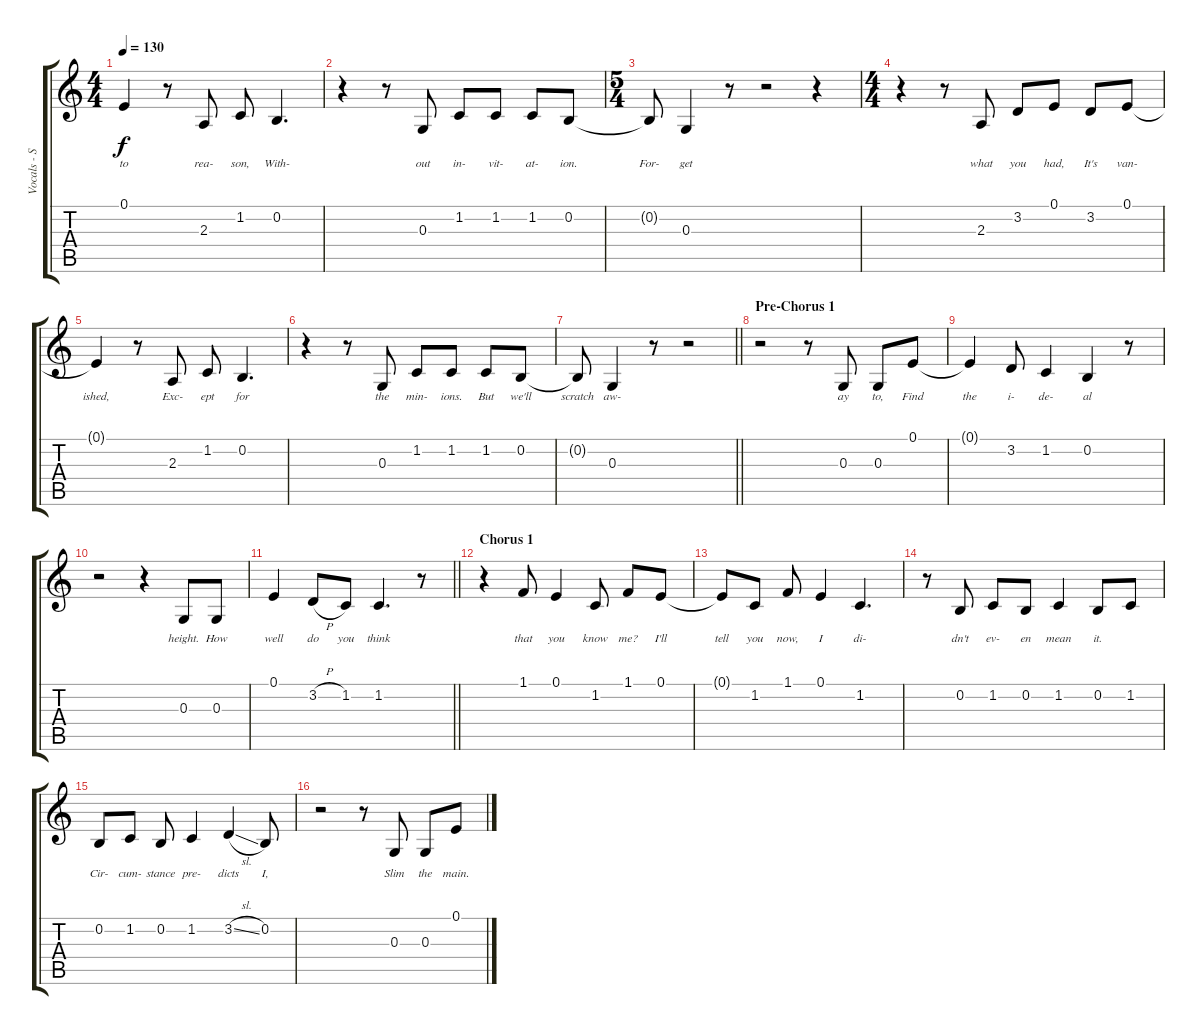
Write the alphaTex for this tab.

\track ("Vocals - Simon Neil" "Vocals - S") {instrument altosax}
\staff {score tabs}
\tuning (E4 B3 G3 D3 A2 E2) {hide}
\ts (4 4)
\tempo 130
\clef g2
\ks c
0.1{t}.4{lyrics (0 "to") lyrics (1 "") lyrics (2 "") lyrics (3 "") lyrics (4 "") dy f} r.8 2.3.8{lyrics (0 "rea-") lyrics (1 "") lyrics (2 "") lyrics (3 "") lyrics (4 "")} 1.2.8{lyrics (0 "son,") lyrics (1 "") lyrics (2 "") lyrics (3 "") lyrics (4 "")} 0.2.4{d lyrics (0 "With-") lyrics (1 "") lyrics (2 "") lyrics (3 "") lyrics (4 "")} |
r.4 r.8 0.3.8{lyrics (0 "out") lyrics (1 "") lyrics (2 "") lyrics (3 "") lyrics (4 "")} 1.2.8{lyrics (0 "in-") lyrics (1 "") lyrics (2 "") lyrics (3 "") lyrics (4 "")} 1.2.8{lyrics (0 "vit-") lyrics (1 "") lyrics (2 "") lyrics (3 "") lyrics (4 "")} 1.2.8{lyrics (0 "at-") lyrics (1 "") lyrics (2 "") lyrics (3 "") lyrics (4 "")} 0.2.8{lyrics (0 "ion.") lyrics (1 "") lyrics (2 "") lyrics (3 "") lyrics (4 "")} |
\ts (5 4)
0.2{t}.8{lyrics (0 "For-") lyrics (1 "") lyrics (2 "") lyrics (3 "") lyrics (4 "")} 0.3.4{lyrics (0 "get") lyrics (1 "") lyrics (2 "") lyrics (3 "") lyrics (4 "")} r.8 r.2 r.4 |
\ts (4 4)
r.4 r.8 2.3.8{lyrics (0 "what") lyrics (1 "") lyrics (2 "") lyrics (3 "") lyrics (4 "")} 3.2.8{lyrics (0 "you") lyrics (1 "") lyrics (2 "") lyrics (3 "") lyrics (4 "")} 0.1.8{lyrics (0 "had,") lyrics (1 "") lyrics (2 "") lyrics (3 "") lyrics (4 "")} 3.2.8{lyrics (0 "It's") lyrics (1 "") lyrics (2 "") lyrics (3 "") lyrics (4 "")} 0.1.8{lyrics (0 "van-") lyrics (1 "") lyrics (2 "") lyrics (3 "") lyrics (4 "")} |
0.1{t}.4{lyrics (0 "ished,") lyrics (1 "") lyrics (2 "") lyrics (3 "") lyrics (4 "")} r.8 2.3.8{lyrics (0 "Exc-") lyrics (1 "") lyrics (2 "") lyrics (3 "") lyrics (4 "")} 1.2.8{lyrics (0 "ept") lyrics (1 "") lyrics (2 "") lyrics (3 "") lyrics (4 "")} 0.2.4{d lyrics (0 "for") lyrics (1 "") lyrics (2 "") lyrics (3 "") lyrics (4 "")} |
r.4 r.8 0.3.8{lyrics (0 "the") lyrics (1 "") lyrics (2 "") lyrics (3 "") lyrics (4 "")} 1.2.8{lyrics (0 "min-") lyrics (1 "") lyrics (2 "") lyrics (3 "") lyrics (4 "")} 1.2.8{lyrics (0 "ions.") lyrics (1 "") lyrics (2 "") lyrics (3 "") lyrics (4 "")} 1.2.8{lyrics (0 "But") lyrics (1 "") lyrics (2 "") lyrics (3 "") lyrics (4 "")} 0.2.8{lyrics (0 "we'll") lyrics (1 "") lyrics (2 "") lyrics (3 "") lyrics (4 "")} |
\barLineRight lightlight
0.2{t}.8{lyrics (0 "scratch") lyrics (1 "") lyrics (2 "") lyrics (3 "") lyrics (4 "")} 0.3.4{lyrics (0 "aw-") lyrics (1 "") lyrics (2 "") lyrics (3 "") lyrics (4 "")} r.8 r.2 |
\section ("" "Pre-Chorus 1")
r.2 r.8 0.3.8{lyrics (0 "ay") lyrics (1 "") lyrics (2 "") lyrics (3 "") lyrics (4 "")} 0.3.8{lyrics (0 "to,") lyrics (1 "") lyrics (2 "") lyrics (3 "") lyrics (4 "")} 0.1.8{lyrics (0 "Find") lyrics (1 "") lyrics (2 "") lyrics (3 "") lyrics (4 "")} |
0.1{t}.4{lyrics (0 "the") lyrics (1 "") lyrics (2 "") lyrics (3 "") lyrics (4 "")} 3.2.8{lyrics (0 "i-") lyrics (1 "") lyrics (2 "") lyrics (3 "") lyrics (4 "")} 1.2.4{lyrics (0 "de-") lyrics (1 "") lyrics (2 "") lyrics (3 "") lyrics (4 "")} 0.2.4{lyrics (0 "al") lyrics (1 "") lyrics (2 "") lyrics (3 "") lyrics (4 "")} r.8 |
r.2 r.4 0.3.8{lyrics (0 "height.") lyrics (1 "") lyrics (2 "") lyrics (3 "") lyrics (4 "")} 0.3.8{lyrics (0 "How") lyrics (1 "") lyrics (2 "") lyrics (3 "") lyrics (4 "")} |
\barLineRight lightlight
0.1.4{lyrics (0 "well") lyrics (1 "") lyrics (2 "") lyrics (3 "") lyrics (4 "")} 3.2{h}.8{lyrics (0 "do") lyrics (1 "") lyrics (2 "") lyrics (3 "") lyrics (4 "")} 1.2.8{lyrics (0 "you") lyrics (1 "") lyrics (2 "") lyrics (3 "") lyrics (4 "")} 1.2.4{d lyrics (0 "think") lyrics (1 "") lyrics (2 "") lyrics (3 "") lyrics (4 "")} r.8 |
\section ("" "Chorus 1")
r.4 1.1.8{lyrics (0 "that") lyrics (1 "") lyrics (2 "") lyrics (3 "") lyrics (4 "")} 0.1.4{lyrics (0 "you") lyrics (1 "") lyrics (2 "") lyrics (3 "") lyrics (4 "")} 1.2.8{lyrics (0 "know") lyrics (1 "") lyrics (2 "") lyrics (3 "") lyrics (4 "")} 1.1.8{lyrics (0 "me?") lyrics (1 "") lyrics (2 "") lyrics (3 "") lyrics (4 "")} 0.1.8{lyrics (0 "I'll") lyrics (1 "") lyrics (2 "") lyrics (3 "") lyrics (4 "")} |
0.1{t}.8{lyrics (0 "tell") lyrics (1 "") lyrics (2 "") lyrics (3 "") lyrics (4 "")} 1.2.8{lyrics (0 "you") lyrics (1 "") lyrics (2 "") lyrics (3 "") lyrics (4 "")} 1.1.8{lyrics (0 "now,") lyrics (1 "") lyrics (2 "") lyrics (3 "") lyrics (4 "")} 0.1.4{lyrics (0 "I") lyrics (1 "") lyrics (2 "") lyrics (3 "") lyrics (4 "")} 1.2.4{d lyrics (0 "di-") lyrics (1 "") lyrics (2 "") lyrics (3 "") lyrics (4 "")} |
r.8 0.2.8{lyrics (0 "dn't") lyrics (1 "") lyrics (2 "") lyrics (3 "") lyrics (4 "")} 1.2.8{lyrics (0 "ev-") lyrics (1 "") lyrics (2 "") lyrics (3 "") lyrics (4 "")} 0.2.8{lyrics (0 "en") lyrics (1 "") lyrics (2 "") lyrics (3 "") lyrics (4 "")} 1.2.4{lyrics (0 "mean") lyrics (1 "") lyrics (2 "") lyrics (3 "") lyrics (4 "")} 0.2.8{lyrics (0 "it.") lyrics (1 "") lyrics (2 "") lyrics (3 "") lyrics (4 "")} 1.2.8{lyrics (0 "") lyrics (1 "") lyrics (2 "") lyrics (3 "") lyrics (4 "")} |
0.2.8{lyrics (0 "Cir-") lyrics (1 "") lyrics (2 "") lyrics (3 "") lyrics (4 "")} 1.2.8{lyrics (0 "cum-") lyrics (1 "") lyrics (2 "") lyrics (3 "") lyrics (4 "")} 0.2.8{lyrics (0 "stance") lyrics (1 "") lyrics (2 "") lyrics (3 "") lyrics (4 "")} 1.2.4{lyrics (0 "pre-") lyrics (1 "") lyrics (2 "") lyrics (3 "") lyrics (4 "")} 3.2{sl}.4{lyrics (0 "dicts") lyrics (1 "") lyrics (2 "") lyrics (3 "") lyrics (4 "")} 0.2.8{lyrics (0 "I,") lyrics (1 "") lyrics (2 "") lyrics (3 "") lyrics (4 "")} |
r.2 r.8 0.3.8{lyrics (0 "Slim") lyrics (1 "") lyrics (2 "") lyrics (3 "") lyrics (4 "")} 0.3.8{lyrics (0 "the") lyrics (1 "") lyrics (2 "") lyrics (3 "") lyrics (4 "")} 0.1.8{lyrics (0 "main.") lyrics (1 "") lyrics (2 "") lyrics (3 "") lyrics (4 "")}
